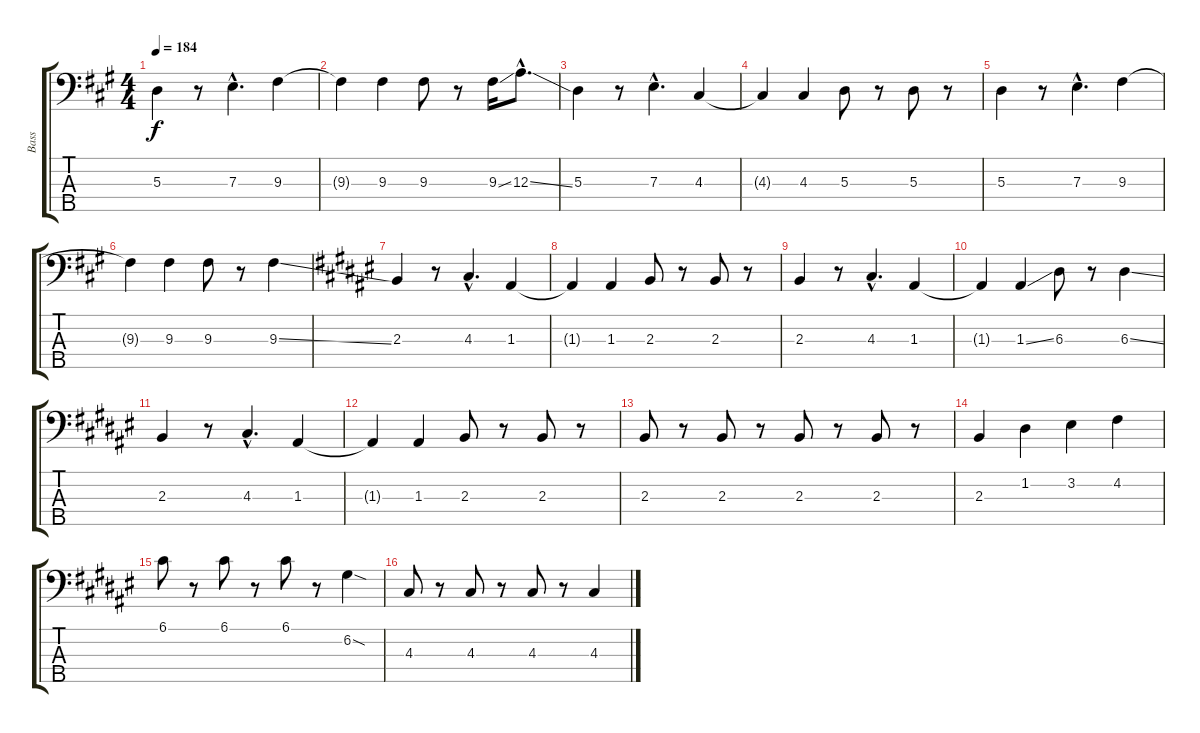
\track ("Bass" "Bass") {instrument electricbassfinger}
\staff {score tabs}
\tuning (G2 D2 A1 E1 B0) {hide}
\ts (4 4)
\tempo 184
\clef f4
\ks f#minor
5.3.4{dy f} r.8 7.3{hac}.4{d} 9.3.4 |
9.3{t}.4 9.3.4 9.3.8 r.8 9.3{ss}.16 12.3{ss hac}.8{d} |
5.3.4 r.8 7.3{hac}.4{d} 4.3.4 |
4.3{t}.4 4.3.4 5.3.8 r.8 5.3.8 r.8 |
5.3.4 r.8 7.3{hac}.4{d} 9.3.4 |
9.3{t}.4 9.3.4 9.3.8 r.8 9.3{ss}.4 |
\ks f#
2.3.4 r.8 4.3{hac}.4{d} 1.3.4 |
1.3{t}.4 1.3.4 2.3.8 r.8 2.3.8 r.8 |
2.3.4 r.8 4.3{hac}.4{d} 1.3.4 |
1.3{t}.4 1.3{ss}.4 6.3.8 r.8 6.3{ss}.4 |
2.3.4 r.8 4.3{hac}.4{d} 1.3.4 |
1.3{t}.4 1.3.4 2.3.8 r.8 2.3.8 r.8 |
2.3.8 r.8 2.3.8 r.8 2.3.8 r.8 2.3.8 r.8 |
2.3.4 1.2.4 3.2.4 4.2.4 |
6.1.8 r.8 6.1.8 r.8 6.1.8 r.8 6.2{sod}.4 |
4.3.8 r.8 4.3.8 r.8 4.3.8 r.8 4.3{ss}.4
